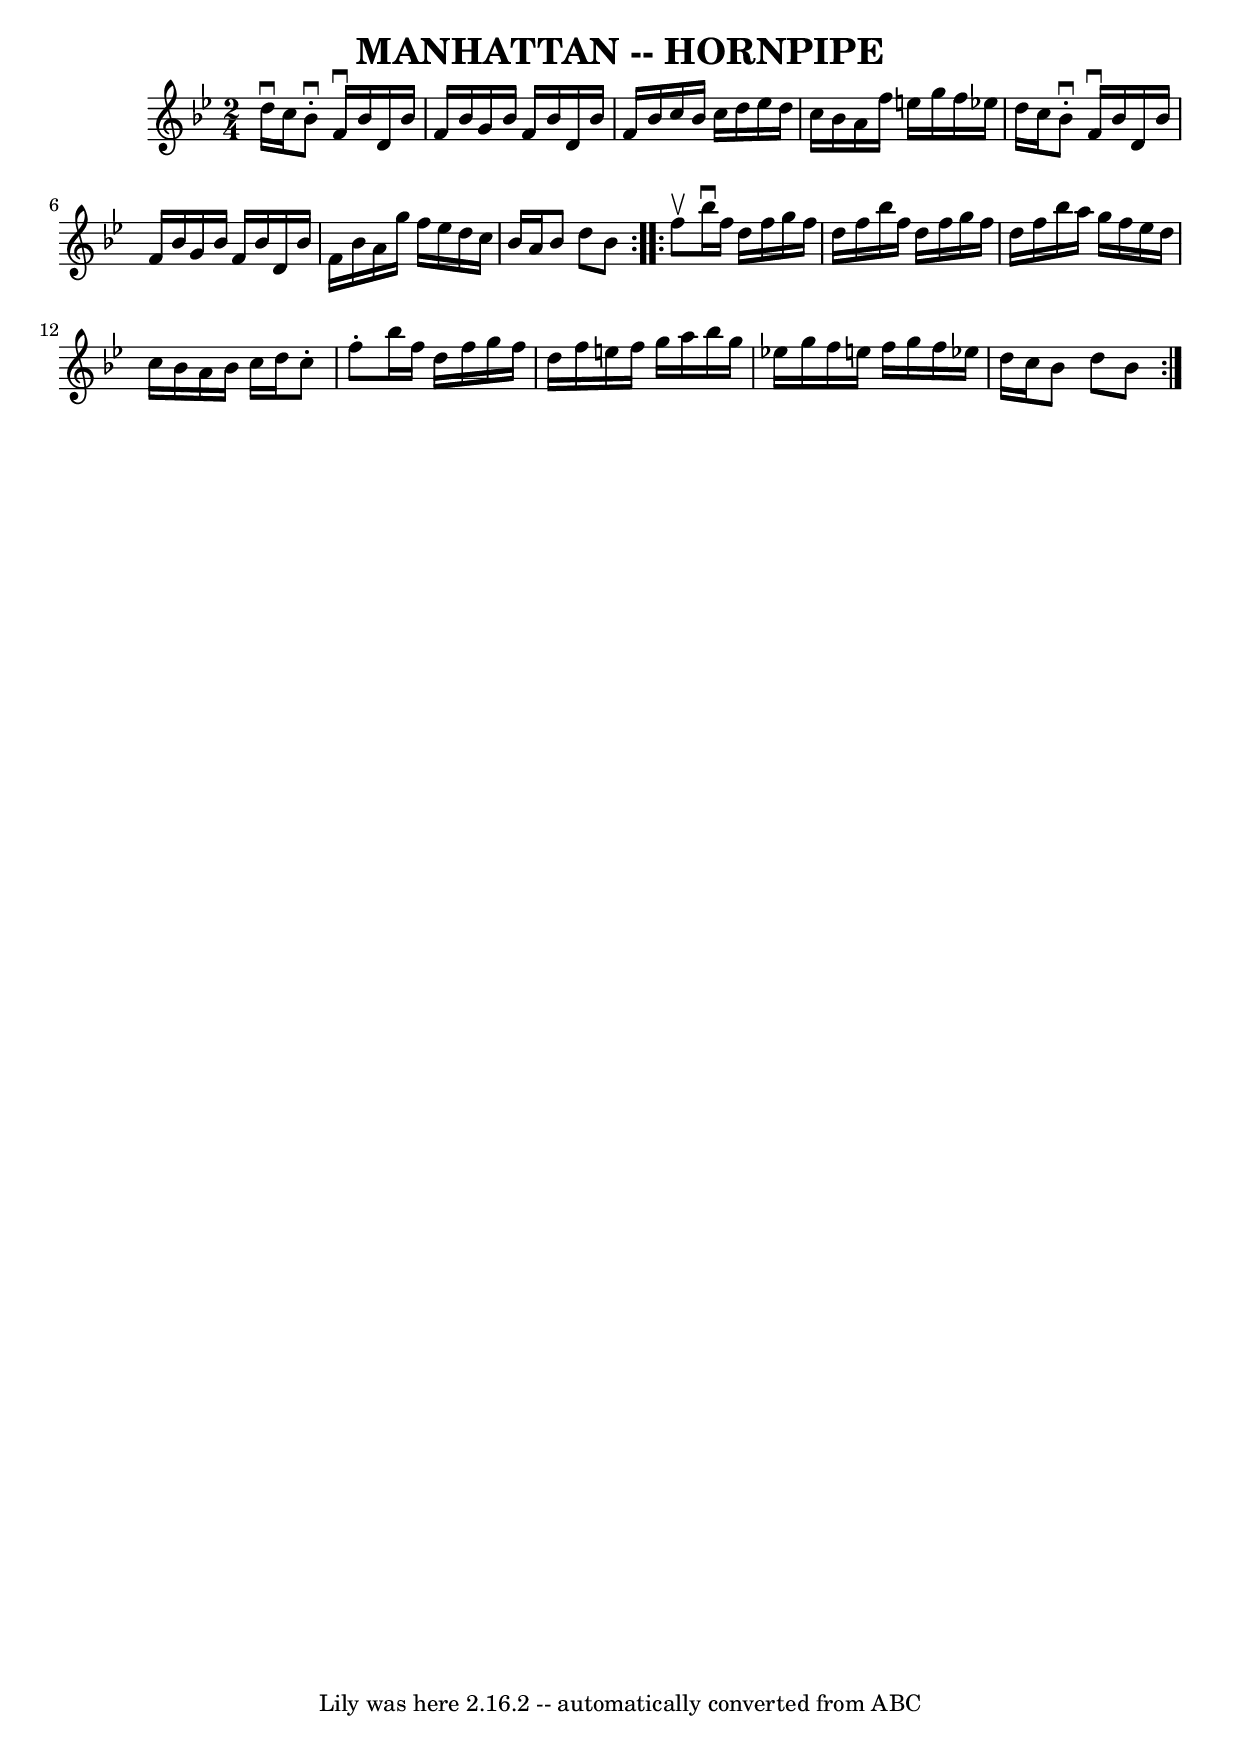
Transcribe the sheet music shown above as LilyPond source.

\version "2.16.2"
\include "Mammoth.ily"
\header {
  %% book = "Ryan's Mammoth Collection of Fiddle Tunes"
  crossRefNumber = "1"
  footnotes = ""
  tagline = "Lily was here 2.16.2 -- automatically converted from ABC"
  title = "MANHATTAN -- HORNPIPE"

}
voicedefault =  {



  \repeat volta 2 {

    \time 2/4 
    \key bes \major d''16^\downbow c''16        |
    bes'8^\downbow-. f'16^\downbow bes'16 d'16 bes'16 f'16 bes'16    
    |
    g'16 bes'16 f'16 bes'16 d'16 bes'16 f'16 bes'16 
    |
    c''16 bes'16 c''16 d''16 ees''16 d''16 c''16    
    bes'16    |
    a'16 f''16 e''16 g''16 f''16 ees''!16    
    d''16 c''16    |
    |
    bes'8^\downbow-. f'16^\downbow   
    bes'16 d'16 bes'16 f'16 bes'16    |
    g'16 bes'16 f'16 
    bes'16 d'16 bes'16 f'16 bes'16    |
    a'16 g''16    
    f''16 ees''16 d''16 c''16 bes'16 a'16    |
    bes'8    
    d''8 bes'8    
  }     
  \repeat volta 2 {
    f''8^\upbow       |
    
    bes''16^\downbow f''16 d''16 f''16 g''16 f''16 d''16 f''16 
    |
    bes''16 f''16 d''16 f''16 g''16 f''16 d''16    
    f''16    |
    bes''16 a''16 g''16 f''16 ees''16 d''16    
    c''16 bes'16    |
    a'16 bes'16 c''16 d''16 c''8-.   
    f''8-.   |
    |
    bes''16 f''16 d''16 f''16 g''16   
    f''16 d''16 f''16    |
    e''16 f''16 g''16 a''16    
    bes''16 g''16 ees''!16 g''16    |
    f''16 e''16 f''16    
    g''16 f''16 ees''!16 d''16 c''16    |
    bes'8 d''8    
    bes'8    
  }   

}

\score{
  <<

    \context Staff="default"
    {
      \voicedefault 
      
    }

  >>
  \layout {
    
  }
  \midi {
  }

}
